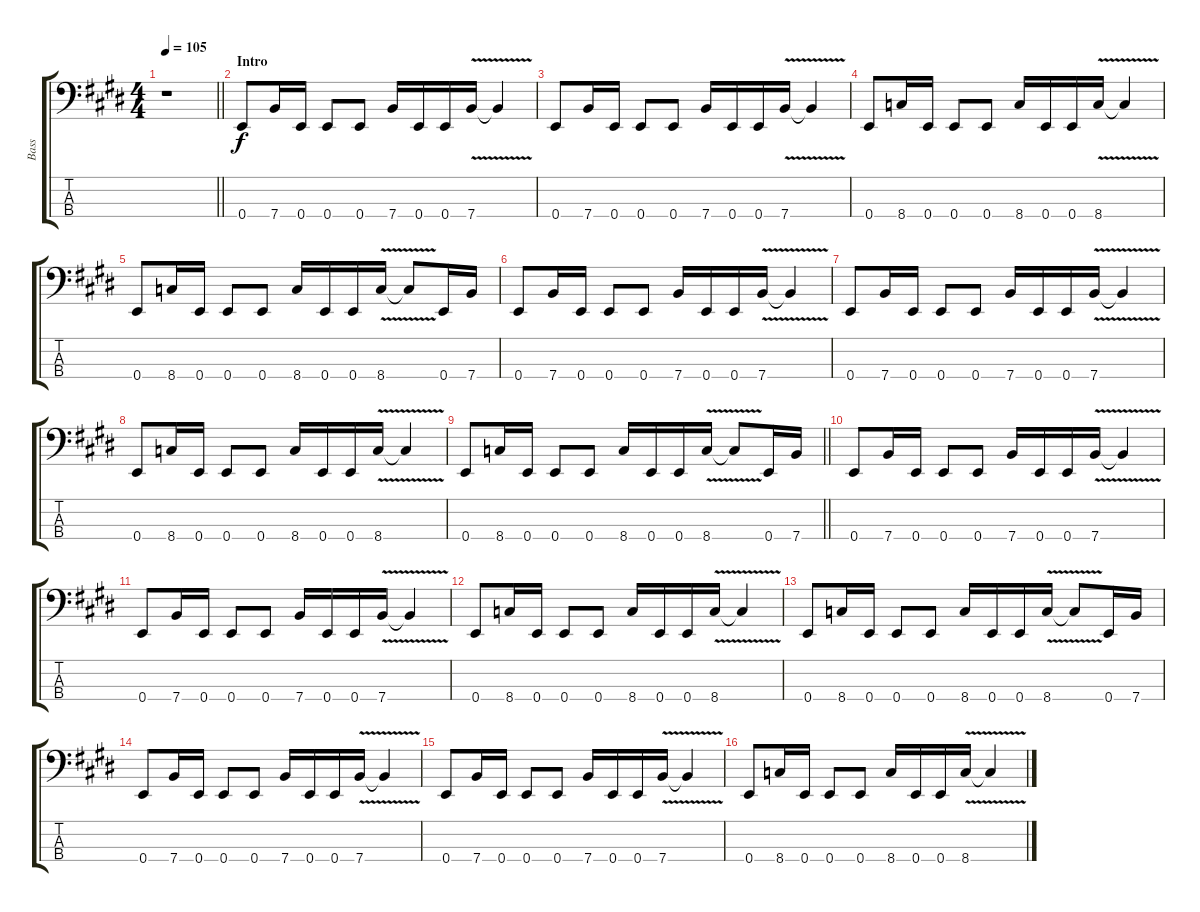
\track ("Bass" "Bass") {instrument electricbasspick}
\staff {score tabs}
\tuning (G2 D2 A1 E1) {hide}
\ts (4 4)
\tempo 105
\clef f4
\barLineRight lightlight
\ks e
r.1{dy f instrument electricbasspick} |
\section ("" "Intro")
\ks c#minor
0.4.8 7.4.16 0.4.16 0.4.8 0.4.8 7.4.16 0.4.16 0.4.16 7.4{v}.16 7.4{t}.4 |
0.4.8 7.4.16 0.4.16 0.4.8 0.4.8 7.4.16 0.4.16 0.4.16 7.4{v}.16 7.4{t}.4 |
0.4.8 8.4.16 0.4.16 0.4.8 0.4.8 8.4.16 0.4.16 0.4.16 8.4{v}.16 8.4{t}.4 |
0.4.8 8.4.16 0.4.16 0.4.8 0.4.8 8.4.16 0.4.16 0.4.16 8.4{v}.16 8.4{t}.8 0.4.16 7.4.16 |
\ks e
0.4.8 7.4.16 0.4.16 0.4.8 0.4.8 7.4.16 0.4.16 0.4.16 7.4{v}.16 7.4{t}.4 |
\ks c#minor
0.4.8 7.4.16 0.4.16 0.4.8 0.4.8 7.4.16 0.4.16 0.4.16 7.4{v}.16 7.4{t}.4 |
0.4.8 8.4.16 0.4.16 0.4.8 0.4.8 8.4.16 0.4.16 0.4.16 8.4{v}.16 8.4{t}.4 |
\barLineRight lightlight
0.4.8 8.4.16 0.4.16 0.4.8 0.4.8 8.4.16 0.4.16 0.4.16 8.4{v}.16 8.4{t}.8 0.4.16 7.4.16 |
\ks e
0.4.8 7.4.16 0.4.16 0.4.8 0.4.8 7.4.16 0.4.16 0.4.16 7.4{v}.16 7.4{t}.4 |
\ks c#minor
0.4.8 7.4.16 0.4.16 0.4.8 0.4.8 7.4.16 0.4.16 0.4.16 7.4{v}.16 7.4{t}.4 |
0.4.8 8.4.16 0.4.16 0.4.8 0.4.8 8.4.16 0.4.16 0.4.16 8.4{v}.16 8.4{t}.4 |
0.4.8 8.4.16 0.4.16 0.4.8 0.4.8 8.4.16 0.4.16 0.4.16 8.4{v}.16 8.4{t}.8 0.4.16 7.4.16 |
\ks e
0.4.8 7.4.16 0.4.16 0.4.8 0.4.8 7.4.16 0.4.16 0.4.16 7.4{v}.16 7.4{t}.4 |
\ks c#minor
0.4.8 7.4.16 0.4.16 0.4.8 0.4.8 7.4.16 0.4.16 0.4.16 7.4{v}.16 7.4{t}.4 |
0.4.8 8.4.16 0.4.16 0.4.8 0.4.8 8.4.16 0.4.16 0.4.16 8.4{v}.16 8.4{t}.4
